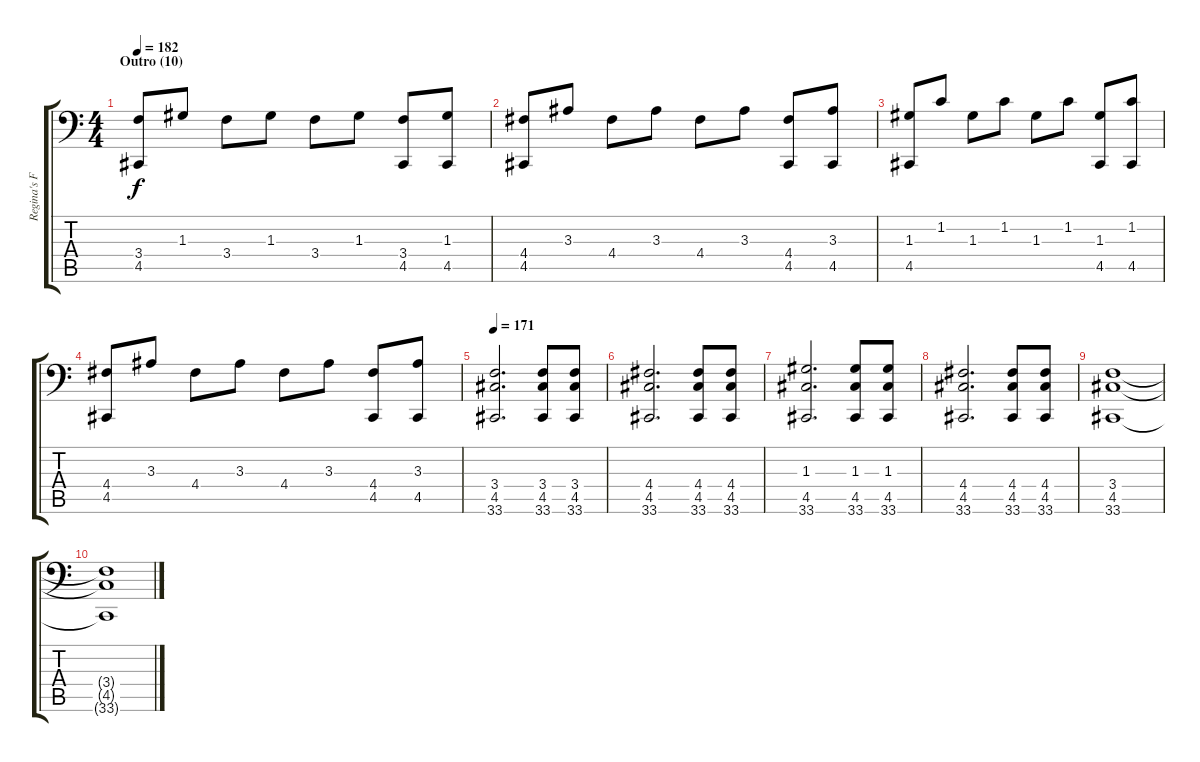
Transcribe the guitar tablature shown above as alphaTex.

\track ("Regina's Fingers" "Regina's F") {instrument brightacousticpiano}
\staff {score tabs}
\tuning (E4 B3 G3 D3 A1 E0) {hide}
\ts (4 4)
\section ("" "Outro (10)")
\tempo 182
\clef f4
\ks c
(3.4 4.5).8{dy f} 1.3.8 3.4.8 1.3.8 3.4.8 1.3.8 (3.4 4.5).8 (1.3 4.5).8 |
(4.4 4.5).8 3.3.8 4.4.8 3.3.8 4.4.8 3.3.8 (4.4 4.5).8 (3.3 4.5).8 |
(1.3 4.5).8 1.2.8 1.3.8 1.2.8 1.3.8 1.2.8 (1.3 4.5).8 (1.2 4.5).8 |
(4.4 4.5).8 3.3.8 4.4.8 3.3.8 4.4.8 3.3.8 (4.4 4.5).8 (3.3 4.5).8 |
\tempo 171
(3.4 4.5 33.6).2{d} (3.4 4.5 33.6).8 (3.4 4.5 33.6).8 |
(4.4 4.5 33.6).2{d} (4.4 4.5 33.6).8 (4.4 4.5 33.6).8 |
(1.3 4.5 33.6).2{d} (1.3 4.5 33.6).8 (1.3 4.5 33.6).8 |
(4.4 4.5 33.6).2{d} (4.4 4.5 33.6).8 (4.4 4.5 33.6).8 |
(3.4 4.5 33.6).1 |
(3.4{t} 4.5{t} 33.6{t}).1
